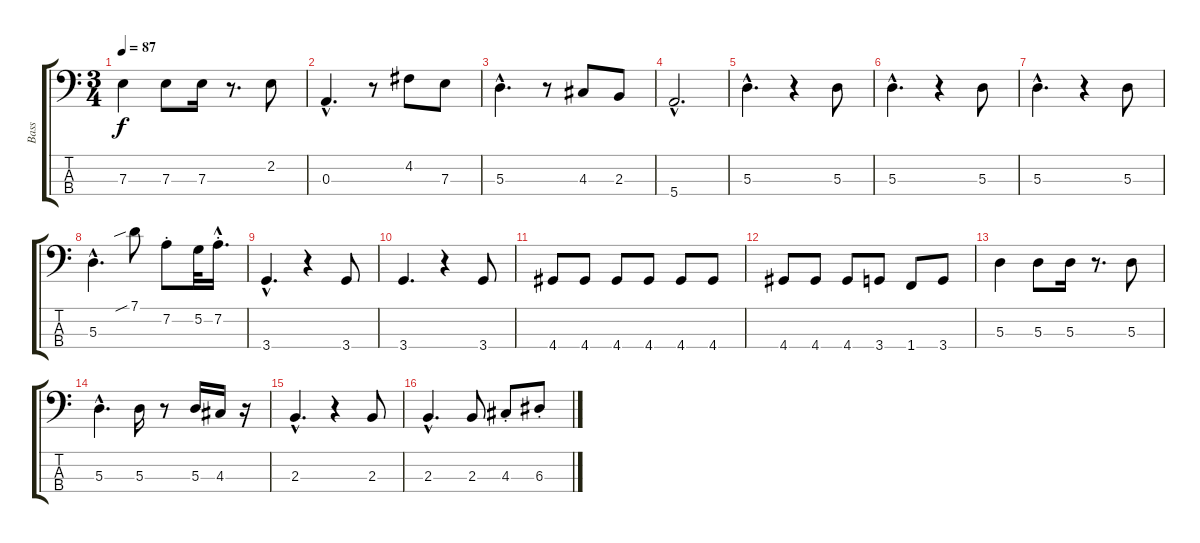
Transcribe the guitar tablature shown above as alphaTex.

\track ("Bass" "Bass") {instrument electricbassfinger}
\staff {score tabs}
\tuning (G2 D2 A1 E1) {hide}
\ts (3 4)
\tempo 87
\clef f4
\ks c
7.3.4{dy f} 7.3.8 7.3.16 r.8{d} 2.2.8 |
0.3{hac}.4{d} r.8 4.2.8 7.3.8 |
5.3{hac}.4{d} r.8 4.3.8 2.3.8 |
5.4{hac}.2{d} |
5.3{hac}.4{d} r.4 5.3.8 |
5.3{hac}.4{d} r.4 5.3.8 |
5.3{hac}.4{d} r.4 5.3.8 |
5.3{hac}.4{d} 7.1{sib}.8 7.2{st}.8 5.2.32 7.2{hac st}.16{d} |
3.4{hac}.4{d} r.4 3.4.8 |
3.4.4{d} r.4 3.4.8 |
4.4.8 4.4.8 4.4.8 4.4.8 4.4.8 4.4.8 |
4.4.8 4.4.8 4.4.8 3.4.8 1.4.8 3.4.8 |
5.3.4 5.3.8 5.3.16 r.8{d} 5.3.8 |
5.3{hac}.4{d} 5.3.16 r.8 5.3.16 4.3.16 r.16 |
2.3{hac}.4{d} r.4 2.3.8 |
2.3{hac}.4{d} 2.3.8 4.3{st}.8 6.3{st}.8
